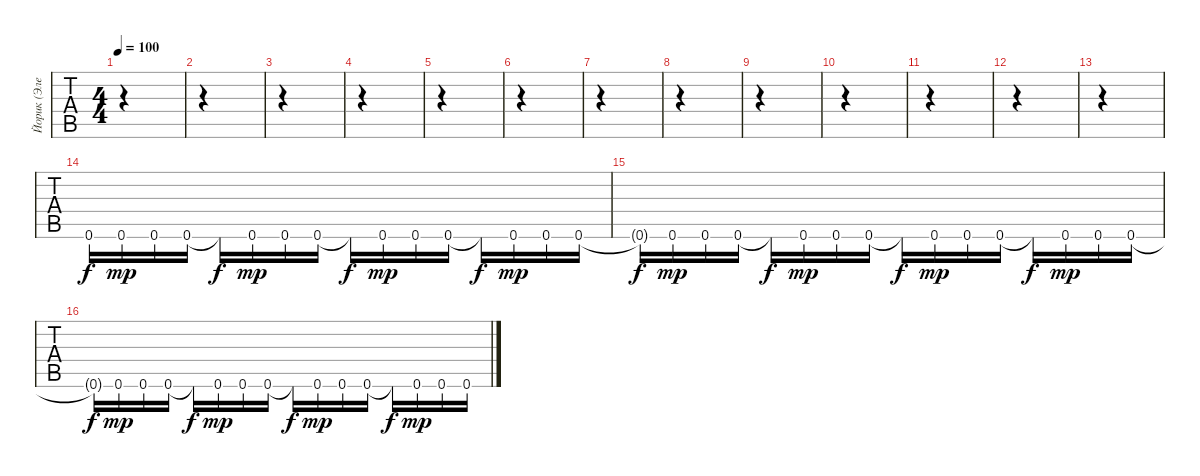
\track ("Йорик (Электронщина)" "Йорик (Эле") {instrument lead6voice}
\staff {tabs}
\tuning (E4 B3 G3 D3 A2 E2) {hide}
\ts (4 4)
\tempo 100
\clef g2
\ks c
|
|
|
|
|
|
|
|
|
|
|
|
|
0.6.16{dy f} 0.6.16{dy mp} 0.6.16 0.6.16 0.6{t}.16{dy f} 0.6.16{dy mp} 0.6.16 0.6.16 0.6{t}.16{dy f} 0.6.16{dy mp} 0.6.16 0.6.16 0.6{t}.16{dy f} 0.6.16{dy mp} 0.6.16 0.6.16 |
0.6{t}.16{dy f} 0.6.16{dy mp} 0.6.16 0.6.16 0.6{t}.16{dy f} 0.6.16{dy mp} 0.6.16 0.6.16 0.6{t}.16{dy f} 0.6.16{dy mp} 0.6.16 0.6.16 0.6{t}.16{dy f} 0.6.16{dy mp} 0.6.16 0.6.16 |
0.6{t}.16{dy f} 0.6.16{dy mp} 0.6.16 0.6.16 0.6{t}.16{dy f} 0.6.16{dy mp} 0.6.16 0.6.16 0.6{t}.16{dy f} 0.6.16{dy mp} 0.6.16 0.6.16 0.6{t}.16{dy f} 0.6.16{dy mp} 0.6.16 0.6.16
